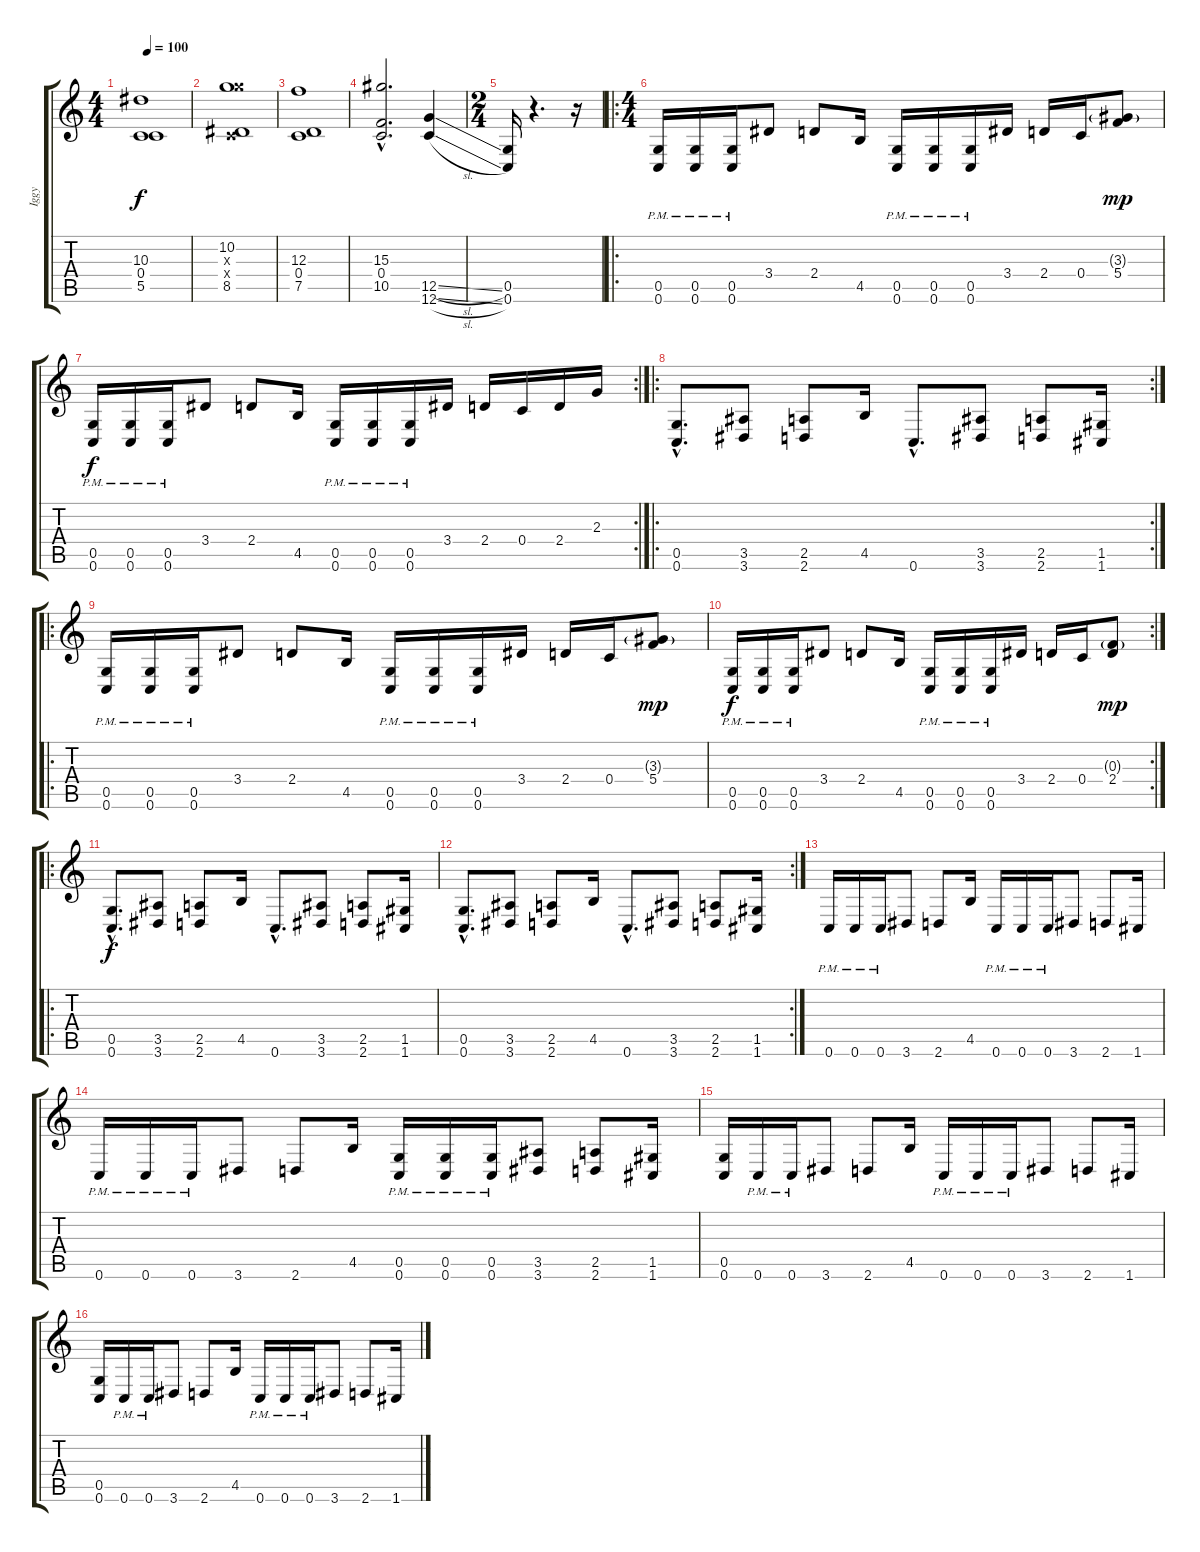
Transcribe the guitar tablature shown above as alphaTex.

\track ("Iggy" "Iggy") {instrument distortionguitar}
\staff {score tabs}
\tuning (D4 A3 F3 C3 G2 C2) {hide}
\ts (4 4)
\tempo 100
\clef g2
\ks c
(10.3 0.4 5.5).1{dy f} |
(10.2 14.3{x} 0.4{x} 8.5).1 |
(12.3 0.4 7.5).1 |
(15.3{hac} 0.4{hac} 10.5{hac}).2{d} (12.5{sl} 12.6{sl}).4 |
\ts (2 4)
(0.5 0.6).16 r.4{d} r.16 |
\ro
\ts (4 4)
(0.5{pm} 0.6{pm}).16 (0.5{pm} 0.6{pm}).16 (0.5{pm} 0.6{pm}).16 3.4.8 2.4.8 4.5.16 (0.5{pm} 0.6{pm}).16 (0.5{pm} 0.6{pm}).16 (0.5{pm} 0.6{pm}).16 3.4.16 2.4.16 0.4.16 (3.3{g} 5.4).8{dy mp} |
\rc 2
(0.5{pm} 0.6{pm}).16{dy f} (0.5{pm} 0.6{pm}).16 (0.5{pm} 0.6{pm}).16 3.4.8 2.4.8 4.5.16 (0.5{pm} 0.6{pm}).16 (0.5{pm} 0.6{pm}).16 (0.5{pm} 0.6{pm}).16 3.4.16 2.4.16 0.4.16 2.4.16 2.3.16 |
\ro
\rc 2
(0.5{hac} 0.6{hac}).8{d} (3.5 3.6).8 (2.5 2.6).8 4.5.16 0.6{hac}.8{d} (3.5 3.6).8 (2.5 2.6).8 (1.5 1.6).16 |
\ro
(0.5{pm} 0.6{pm}).16 (0.5{pm} 0.6{pm}).16 (0.5{pm} 0.6{pm}).16 3.4.8 2.4.8 4.5.16 (0.5{pm} 0.6{pm}).16 (0.5{pm} 0.6{pm}).16 (0.5{pm} 0.6{pm}).16 3.4.16 2.4.16 0.4.16 (3.3{g} 5.4).8{dy mp} |
\rc 2
(0.5{pm} 0.6{pm}).16{dy f} (0.5{pm} 0.6{pm}).16 (0.5{pm} 0.6{pm}).16 3.4.8 2.4.8 4.5.16 (0.5{pm} 0.6{pm}).16 (0.5{pm} 0.6{pm}).16 (0.5{pm} 0.6{pm}).16 3.4.16 2.4.16 0.4.16 (0.3{g} 2.4).8{dy mp} |
\ro
(0.5{hac} 0.6{hac}).8{d dy f} (3.5 3.6).8 (2.5 2.6).8 4.5.16 0.6{hac}.8{d} (3.5 3.6).8 (2.5 2.6).8 (1.5 1.6).16 |
\rc 2
(0.5{hac} 0.6{hac}).8{d} (3.5 3.6).8 (2.5 2.6).8 4.5.16 0.6{hac}.8{d} (3.5 3.6).8 (2.5 2.6).8 (1.5 1.6).16 |
0.6{pm}.16 0.6{pm}.16 0.6{pm}.16 3.6.8 2.6.8 4.5.16 0.6{pm}.16 0.6{pm}.16 0.6{pm}.16 3.6.8 2.6.8 1.6.16 |
0.6{pm}.16 0.6{pm}.16 0.6{pm}.16 3.6.8 2.6.8 4.5.16 (0.5{pm} 0.6{pm}).16 (0.5{pm} 0.6{pm}).16 (0.5{pm} 0.6{pm}).16 (3.5 3.6).8 (2.5 2.6).8 (1.5 1.6).16 |
(0.5 0.6).16 0.6{pm}.16 0.6{pm}.16 3.6.8 2.6.8 4.5.16 0.6{pm}.16 0.6{pm}.16 0.6{pm}.16 3.6.8 2.6.8 1.6.16 |
(0.5 0.6).16 0.6{pm}.16 0.6{pm}.16 3.6.8 2.6.8 4.5.16 0.6{pm}.16 0.6{pm}.16 0.6{pm}.16 3.6.8 2.6.8 1.6.16
